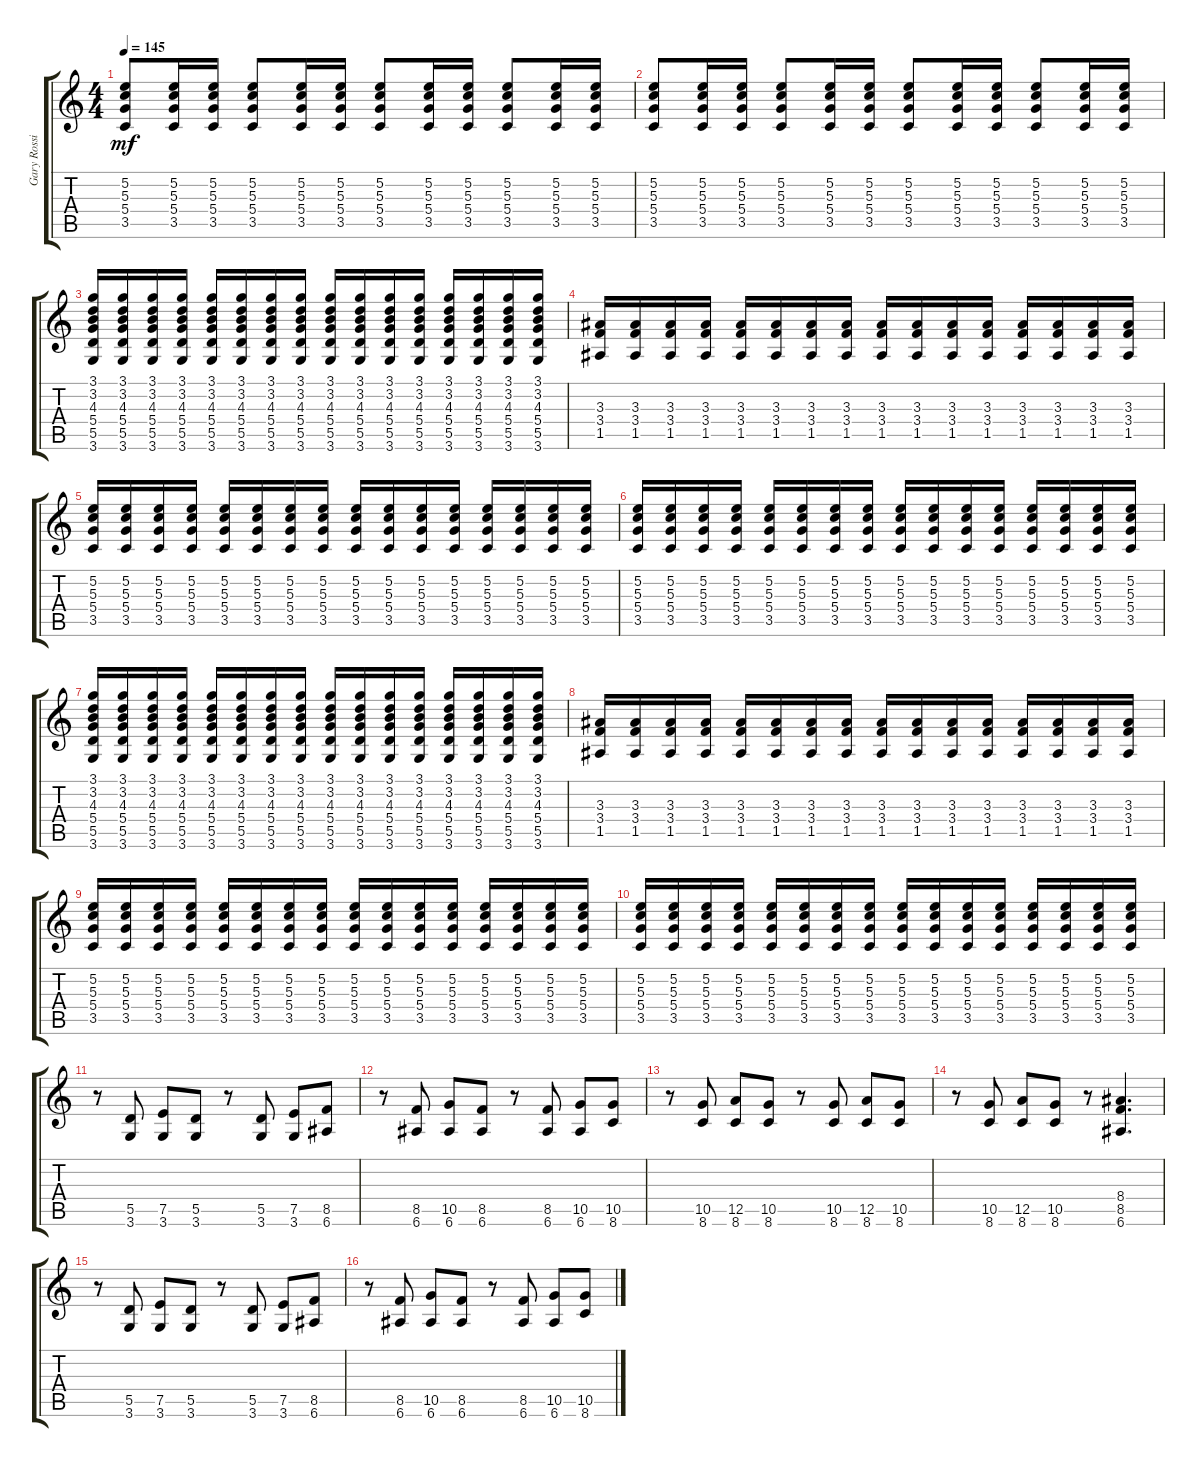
\track ("Gary Rossington (Slide/Rythm Guitar)" "Gary Rossi") {instrument overdrivenguitar}
\staff {score tabs}
\tuning (E4 B3 G3 D3 A2 E2) {hide}
\ts (4 4)
\tempo 145
\clef g2
\ks c
(5.2 5.3 5.4 3.5).8{dy mf} (5.2 5.3 5.4 3.5).16 (5.2 5.3 5.4 3.5).16 (5.2 5.3 5.4 3.5).8 (5.2 5.3 5.4 3.5).16 (5.2 5.3 5.4 3.5).16 (5.2 5.3 5.4 3.5).8 (5.2 5.3 5.4 3.5).16 (5.2 5.3 5.4 3.5).16 (5.2 5.3 5.4 3.5).8 (5.2 5.3 5.4 3.5).16 (5.2 5.3 5.4 3.5).16 |
(5.2 5.3 5.4 3.5).8 (5.2 5.3 5.4 3.5).16 (5.2 5.3 5.4 3.5).16 (5.2 5.3 5.4 3.5).8 (5.2 5.3 5.4 3.5).16 (5.2 5.3 5.4 3.5).16 (5.2 5.3 5.4 3.5).8 (5.2 5.3 5.4 3.5).16 (5.2 5.3 5.4 3.5).16 (5.2 5.3 5.4 3.5).8 (5.2 5.3 5.4 3.5).16 (5.2 5.3 5.4 3.5).16 |
(3.1 3.2 4.3 5.4 5.5 3.6).16 (3.1 3.2 4.3 5.4 5.5 3.6).16 (3.1 3.2 4.3 5.4 5.5 3.6).16 (3.1 3.2 4.3 5.4 5.5 3.6).16 (3.1 3.2 4.3 5.4 5.5 3.6).16 (3.1 3.2 4.3 5.4 5.5 3.6).16 (3.1 3.2 4.3 5.4 5.5 3.6).16 (3.1 3.2 4.3 5.4 5.5 3.6).16 (3.1 3.2 4.3 5.4 5.5 3.6).16 (3.1 3.2 4.3 5.4 5.5 3.6).16 (3.1 3.2 4.3 5.4 5.5 3.6).16 (3.1 3.2 4.3 5.4 5.5 3.6).16 (3.1 3.2 4.3 5.4 5.5 3.6).16 (3.1 3.2 4.3 5.4 5.5 3.6).16 (3.1 3.2 4.3 5.4 5.5 3.6).16 (3.1 3.2 4.3 5.4 5.5 3.6).16 |
(3.3 3.4 1.5).16 (3.3 3.4 1.5).16 (3.3 3.4 1.5).16 (3.3 3.4 1.5).16 (3.3 3.4 1.5).16 (3.3 3.4 1.5).16 (3.3 3.4 1.5).16 (3.3 3.4 1.5).16 (3.3 3.4 1.5).16 (3.3 3.4 1.5).16 (3.3 3.4 1.5).16 (3.3 3.4 1.5).16 (3.3 3.4 1.5).16 (3.3 3.4 1.5).16 (3.3 3.4 1.5).16 (3.3 3.4 1.5).16 |
(5.2 5.3 5.4 3.5).16 (5.2 5.3 5.4 3.5).16 (5.2 5.3 5.4 3.5).16 (5.2 5.3 5.4 3.5).16 (5.2 5.3 5.4 3.5).16 (5.2 5.3 5.4 3.5).16 (5.2 5.3 5.4 3.5).16 (5.2 5.3 5.4 3.5).16 (5.2 5.3 5.4 3.5).16 (5.2 5.3 5.4 3.5).16 (5.2 5.3 5.4 3.5).16 (5.2 5.3 5.4 3.5).16 (5.2 5.3 5.4 3.5).16 (5.2 5.3 5.4 3.5).16 (5.2 5.3 5.4 3.5).16 (5.2 5.3 5.4 3.5).16 |
(5.2 5.3 5.4 3.5).16 (5.2 5.3 5.4 3.5).16 (5.2 5.3 5.4 3.5).16 (5.2 5.3 5.4 3.5).16 (5.2 5.3 5.4 3.5).16 (5.2 5.3 5.4 3.5).16 (5.2 5.3 5.4 3.5).16 (5.2 5.3 5.4 3.5).16 (5.2 5.3 5.4 3.5).16 (5.2 5.3 5.4 3.5).16 (5.2 5.3 5.4 3.5).16 (5.2 5.3 5.4 3.5).16 (5.2 5.3 5.4 3.5).16 (5.2 5.3 5.4 3.5).16 (5.2 5.3 5.4 3.5).16 (5.2 5.3 5.4 3.5).16 |
(3.1 3.2 4.3 5.4 5.5 3.6).16 (3.1 3.2 4.3 5.4 5.5 3.6).16 (3.1 3.2 4.3 5.4 5.5 3.6).16 (3.1 3.2 4.3 5.4 5.5 3.6).16 (3.1 3.2 4.3 5.4 5.5 3.6).16 (3.1 3.2 4.3 5.4 5.5 3.6).16 (3.1 3.2 4.3 5.4 5.5 3.6).16 (3.1 3.2 4.3 5.4 5.5 3.6).16 (3.1 3.2 4.3 5.4 5.5 3.6).16 (3.1 3.2 4.3 5.4 5.5 3.6).16 (3.1 3.2 4.3 5.4 5.5 3.6).16 (3.1 3.2 4.3 5.4 5.5 3.6).16 (3.1 3.2 4.3 5.4 5.5 3.6).16 (3.1 3.2 4.3 5.4 5.5 3.6).16 (3.1 3.2 4.3 5.4 5.5 3.6).16 (3.1 3.2 4.3 5.4 5.5 3.6).16 |
(3.3 3.4 1.5).16 (3.3 3.4 1.5).16 (3.3 3.4 1.5).16 (3.3 3.4 1.5).16 (3.3 3.4 1.5).16 (3.3 3.4 1.5).16 (3.3 3.4 1.5).16 (3.3 3.4 1.5).16 (3.3 3.4 1.5).16 (3.3 3.4 1.5).16 (3.3 3.4 1.5).16 (3.3 3.4 1.5).16 (3.3 3.4 1.5).16 (3.3 3.4 1.5).16 (3.3 3.4 1.5).16 (3.3 3.4 1.5).16 |
(5.2 5.3 5.4 3.5).16 (5.2 5.3 5.4 3.5).16 (5.2 5.3 5.4 3.5).16 (5.2 5.3 5.4 3.5).16 (5.2 5.3 5.4 3.5).16 (5.2 5.3 5.4 3.5).16 (5.2 5.3 5.4 3.5).16 (5.2 5.3 5.4 3.5).16 (5.2 5.3 5.4 3.5).16 (5.2 5.3 5.4 3.5).16 (5.2 5.3 5.4 3.5).16 (5.2 5.3 5.4 3.5).16 (5.2 5.3 5.4 3.5).16 (5.2 5.3 5.4 3.5).16 (5.2 5.3 5.4 3.5).16 (5.2 5.3 5.4 3.5).16 |
(5.2 5.3 5.4 3.5).16 (5.2 5.3 5.4 3.5).16 (5.2 5.3 5.4 3.5).16 (5.2 5.3 5.4 3.5).16 (5.2 5.3 5.4 3.5).16 (5.2 5.3 5.4 3.5).16 (5.2 5.3 5.4 3.5).16 (5.2 5.3 5.4 3.5).16 (5.2 5.3 5.4 3.5).16 (5.2 5.3 5.4 3.5).16 (5.2 5.3 5.4 3.5).16 (5.2 5.3 5.4 3.5).16 (5.2 5.3 5.4 3.5).16 (5.2 5.3 5.4 3.5).16 (5.2 5.3 5.4 3.5).16 (5.2 5.3 5.4 3.5).16 |
r.8 (5.5 3.6).8 (7.5 3.6).8 (5.5 3.6).8 r.8 (5.5 3.6).8 (7.5 3.6).8 (8.5 6.6).8 |
r.8 (8.5 6.6).8 (10.5 6.6).8 (8.5 6.6).8 r.8 (8.5 6.6).8 (10.5 6.6).8 (10.5 8.6).8 |
r.8 (10.5 8.6).8 (12.5 8.6).8 (10.5 8.6).8 r.8 (10.5 8.6).8 (12.5 8.6).8 (10.5 8.6).8 |
r.8 (10.5 8.6).8 (12.5 8.6).8 (10.5 8.6).8 r.8 (8.4 8.5 6.6).4{d} |
r.8 (5.5 3.6).8 (7.5 3.6).8 (5.5 3.6).8 r.8 (5.5 3.6).8 (7.5 3.6).8 (8.5 6.6).8 |
r.8 (8.5 6.6).8 (10.5 6.6).8 (8.5 6.6).8 r.8 (8.5 6.6).8 (10.5 6.6).8 (10.5 8.6).8
